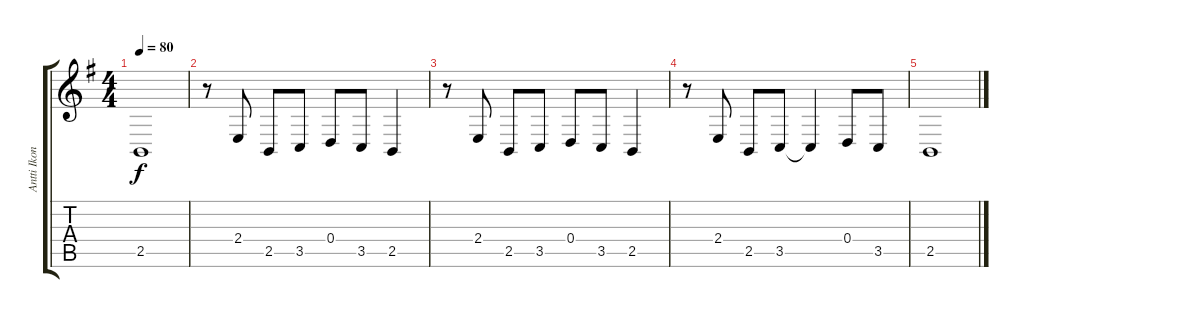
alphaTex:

\track ("Antti Ikonen I" "Antti Ikon") {instrument harpsichord}
\staff {score tabs}
\tuning (E4 B3 G3 D3 A2 E2) {hide}
\ts (4 4)
\tempo 80
\clef g2
\ks g
2.5.1{dy f} |
r.8{instrument synthstrings1} 2.4.8 2.5.8 3.5.8 0.4.8 3.5.8 2.5.4 |
r.8{instrument synthstrings1} 2.4.8 2.5.8 3.5.8 0.4.8 3.5.8 2.5.4 |
r.8 2.4.8 2.5.8 3.5.8 3.5{t}.4 0.4.8 3.5.8 |
2.5.1
